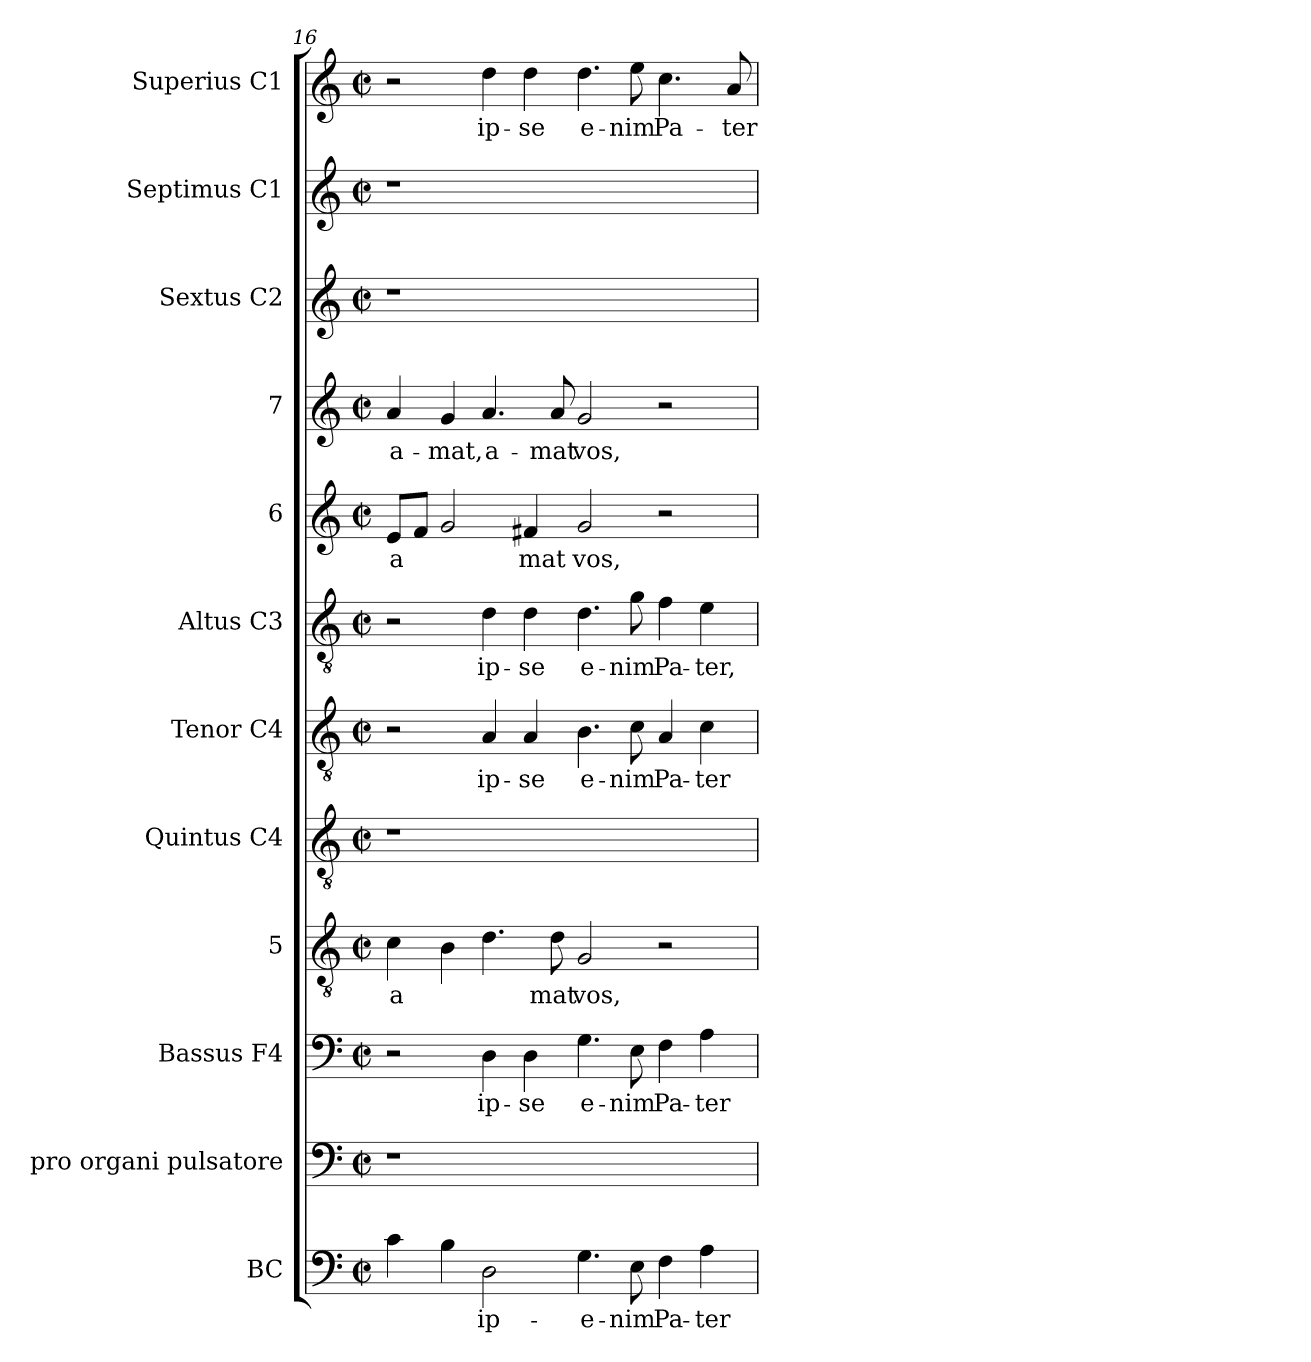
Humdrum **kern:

**kern	**text	**kern	**kern	**text	**kern	**text	**kern	**kern	**text	**kern	**text	**kern	**text	**kern	**text	**kern	**kern	**kern	**text
*part12	*part12	*part11	*part10	*part10	*part9	*part9	*part8	*part7	*part7	*part6	*part6	*part5	*part5	*part4	*part4	*part3	*part2	*part1	*part1
*staff12	*staff12	*staff11	*staff10	*staff10	*staff9	*staff9	*staff8	*staff7	*staff7	*staff6	*staff6	*staff5	*staff5	*staff4	*staff4	*staff3	*staff2	*staff1	*staff1
*I"BC	*	*I"pro organi  pulsatore	*I"Bassus  F4	*	*I"5	*	*I"Quintus  C4	*I"Tenor  C4	*	*I"Altus  C3	*	*I"6	*	*I"7	*	*I"Sextus  C2	*I"Septimus  C1	*I"Superius  C1	*
*I'BC	*	*	*I'B	*	*	*	*	*I'T	*	*I'A	*	*	*	*	*	*	*	*I'S	*
!!LO:PB:g=z
*clefF4	*	*clefF4	*clefF4	*	*clefGv2	*	*clefGv2	*clefGv2	*	*clefGv2	*	*clefG2	*	*clefG2	*	*clefG2	*clefG2	*clefG2	*
*k[]	*	*k[]	*k[]	*	*k[]	*	*k[]	*k[]	*	*k[]	*	*k[]	*	*k[]	*	*k[]	*k[]	*k[]	*
*C:	*	*C:	*C:	*	*C:	*	*C:	*C:	*	*C:	*	*C:	*	*C:	*	*C:	*C:	*C:	*
*M2/2	*	*M2/2	*M2/2	*	*M2/2	*	*M2/2	*M2/2	*	*M2/2	*	*M2/2	*	*M2/2	*	*M2/2	*M2/2	*M2/2	*
*met(c|)	*	*met(c|)	*met(c|)	*	*met(c|)	*	*met(c|)	*met(c|)	*	*met(c|)	*	*met(c|)	*	*met(c|)	*	*met(c|)	*met(c|)	*met(c|)	*
=16	=16	=16	=16	=16	=16	=16	=16	=16	=16	=16	=16	=16	=16	=16	=16	=16	=16	=16	=16
!	!LO:LY:a:cj	!	!	!	!	!LO:LY:b:cj	!	!	!	!	!	!	!LO:LY:b:cj	!	!LO:LY:b:cj	!	!	!	!
4c\	.	1r	2r	.	4c\	a-	1r	2r	.	2r	.	8e/L	a-	4a/	a-	1r	1r	2r	.
!	!	!	!	!	!	!	!	!	!	!	!	!	!LO:LY:b:cj	!	!	!	!	!	!
.	.	.	.	.	.	.	.	.	.	.	.	8f/J	--	.	.	.	.	.	.
!	!LO:LY:a:cj	!	!	!	!	!LO:LY:b:cj	!	!	!	!	!	!	!LO:LY:b:cj	!	!LO:LY:b:cj	!	!	!	!
4B\	.	.	.	.	4B\	--	.	.	.	.	.	2g/	--	4g/	-mat,	.	.	.	.
!	!LO:LY:a:cj	!	!	!LO:LY:b:cj	!	!LO:LY:b:cj	!	!	!LO:LY:b:cj	!	!LO:LY:b:cj	!	!	!	!LO:LY:b:cj	!	!	!	!LO:LY:b:cj
2D\	ip-	.	4D\	ip-	4.d\	--	.	4A/	ip-	4d\	ip-	.	.	4.a/	a-	.	.	4dd\	ip-
!	!	!	!	!LO:LY:b:cj	!	!	!	!	!LO:LY:b:cj	!	!LO:LY:b:cj	!	!LO:LY:b:cj	!	!	!	!	!	!LO:LY:b:cj
.	.	.	4D\	-se	.	.	.	4A/	-se	4d\	-se	4f#X/	-mat	.	.	.	.	4dd\	-se
!	!	!	!	!	!	!LO:LY:b:cj	!	!	!	!	!	!	!	!	!LO:LY:b:cj	!	!	!	!
.	.	.	.	.	8d\	-mat	.	.	.	.	.	.	.	8a/	-mat	.	.	.	.
!	!LO:LY:a:cj	!	!	!LO:LY:b:cj	!	!LO:LY:b:cj	!	!	!LO:LY:b:cj	!	!LO:LY:b:cj	!	!LO:LY:b:cj	!	!LO:LY:b:cj	!	!	!	!LO:LY:b:cj
4.G\	-e-	1ryy	4.G\	e-	2G/	vos,	1ryy	4.B\	e-	4.d\	e-	2g/	vos,	2g/	vos,	1ryy	1ryy	4.dd\	e-
!	!LO:LY:a:cj	!	!	!LO:LY:b:cj	!	!	!	!	!LO:LY:b:cj	!	!LO:LY:b:cj	!	!	!	!	!	!	!	!LO:LY:b:cj
8E\	-nim	.	8E\	-nim	.	.	.	8c\	-nim	8g\	-nim	.	.	.	.	.	.	8ee\	-nim
!	!LO:LY:a:cj	!	!	!LO:LY:b:cj	!	!	!	!	!LO:LY:b:cj	!	!LO:LY:b:cj	!	!	!	!	!	!	!	!LO:LY:b:cj
4F\	Pa-	.	4F\	Pa-	2r	.	.	4A/	Pa-	4f\	Pa-	2r	.	2r	.	.	.	4.cc\	Pa-
!	!LO:LY:a:cj	!	!	!LO:LY:b:cj	!	!	!	!	!LO:LY:b:cj	!	!LO:LY:b:cj	!	!	!	!	!	!	!	!
4A\	-ter	.	4A\	-ter	.	.	.	4c\	-ter	4e\	-ter,	.	.	.	.	.	.	.	.
!	!	!	!	!	!	!	!	!	!	!	!	!	!	!	!	!	!	!	!LO:LY:b:cj
.	.	.	.	.	.	.	.	.	.	.	.	.	.	.	.	.	.	8a/	-ter
=	=	=	=	=	=	=	=	=	=	=	=	=	=	=	=	=	=	=	=
*-	*-	*-	*-	*-	*-	*-	*-	*-	*-	*-	*-	*-	*-	*-	*-	*-	*-	*-	*-
